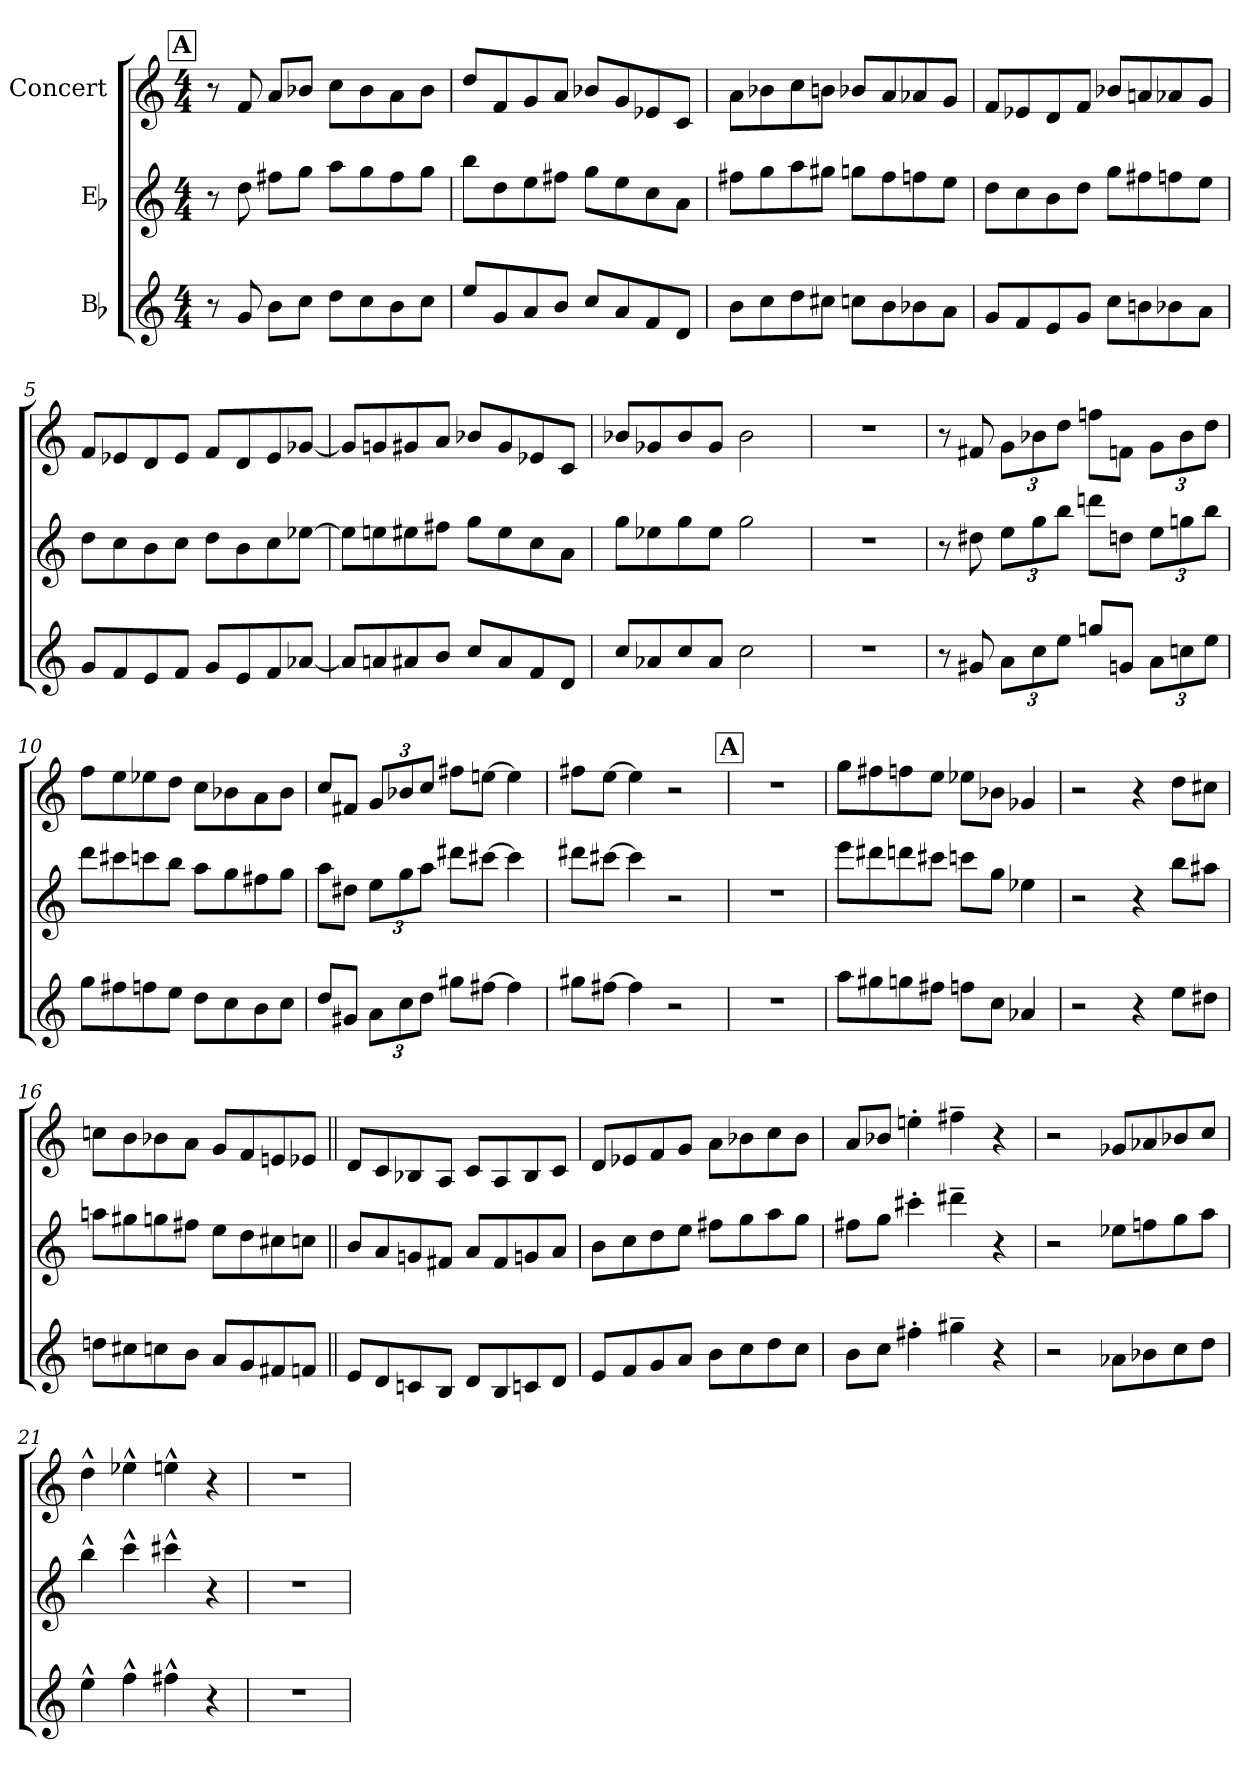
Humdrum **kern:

**kern	**kern	**kern
*part3	*part2	*part1
*staff3	*staff2	*staff1
*I"Bb	*I"Eb	*I"Concert
*clefG2	*clefG2	*clefG2
*ITrd1c2	*ITrd5c9	*
*k[b-e-]	*k[b-e-a-]	*k[]
*M4/4	*M4/4	*M4/4
*MM304	*MM304	*MM304
!!LO:REH:place=s1:b:B:fs=17.9823:t=A
=1	=1	=1
8r	8r	8r
8f/	8f\	8f/
8a\L	8an\L	8a/L
8b-\J	8b-\J	8b-X/J
8cc\L	8cc\L	8cc\L
8b-\	8b-\	8b-\
8a\	8a\	8a\
8b-\J	8b-\J	8b-\J
=2	=2	=2
8dd\L	8dd\L	8dd/L
8f/	8f\	8f/
8g/	8g\	8g/
8a\J	8an\J	8a/J
8b-\L	8b-\L	8b-X/L
8g/	8g\	8g/
8e-/	8e-\	8e-X/
8c/J	8c/J	8c/J
=3	=3	=3
8a\L	8an\L	8a\L
8b-\	8b-\	8b-X\
8cc\	8cc\	8cc\
8bn\J	8bn\J	8bn\J
8b-X\L	8b-X\L	8b-X/L
8a\	8a\	8a/
8a-X\	8a-X\	8a-X/
8g/J	8g\J	8g/J
=4	=4	=4
8f/L	8f\L	8f/L
8e-/	8e-\	8e-X/
8d/	8d\	8d/
8f/J	8f\J	8f/J
8b-\L	8b-\L	8b-X/L
8an\	8an\	8an/
8a-X\	8a-X\	8a-X/
8g/J	8g\J	8g/J
!!LO:LB:g=z
=5	=5	=5
8f/L	8f\L	8f/L
8e-/	8e-\	8e-X/
8d/	8d\	8d/
8e-/J	8e-\J	8e-/J
8f/L	8f\L	8f/L
8d/	8d\	8d/
8e-/	8e-\	8e-/
[8g-X/J	[8g-X\J	[8g-X/J
=6	=6	=6
8g-/L]	8g-\L]	8g-/L]
8gn/	8gn\	8gn/
8g#X/	8g#X\	8g#X/
8a\J	8an\J	8a/J
8b-\L	8b-\L	8b-X/L
8g#/	8g#\	8g#/
8e-/	8e-\	8e-X/
8c/J	8c/J	8c/J
=7	=7	=7
8b-\L	8b-\L	8b-X/L
8g-X/	8g-X\	8g-X/
8b-\	8b-\	8b-/
8g-/J	8g-\J	8g-/J
2b-\	2b-\	2b-\
=8	=8	=8
1r	1r	1r
!!LO:PB:g=z
=9	=9	=9
8r	8r	8r
8f#X/	8f#X\	8f#X/
*Xbrackettup	*Xbrackettup	*Xbrackettup
12g/L	12g\L	12g\L
12b-\	12b-\	12b-X\
12dd\J	12dd\J	12dd\J
8ffn\L	8ffn\L	8ffn\L
8fn/J	8fn\J	8fn\J
12g/L	12g\L	12g\L
12b-X\	12b-X\	12b-\
12dd\J	12dd\J	12dd\J
=10	=10	=10
8ff\L	8ff\L	8ff\L
8een\	8een\	8ee\
8ee-X\	8ee-X\	8ee-X\
8dd\J	8dd\J	8dd\J
8cc\L	8cc\L	8cc\L
8b-\	8b-\	8b-X\
8a\	8an\	8a\
8b-\J	8b-\J	8b-\J
=11	=11	=11
8cc\L	8cc\L	8cc/L
8f#X/J	8f#X\J	8f#X/J
12g/L	12g\L	12g/L
12b-\	12b-\	12b-X/
12cc\J	12cc\J	12cc/J
8ff#X\L	8ff#X\L	8ff#X\L
[8een\J	[8een\J	[8een\J
4ee\]	4ee\]	4ee\]
=12	=12	=12
8ff#X\L	8ff#X\L	8ff#X\L
[8een\J	[8een\J	[8ee\J
4ee\]	4ee\]	4ee\]
2r	2r	2r
!!LO:LB:g=z
!!LO:REH:place=s1:b:B:fs=17.9823:t=A
=13	=13	=13
1r	1r	1r
=14	=14	=14
8gg\L	8gg\L	8gg\L
8ff#X\	8ff#X\	8ff#X\
8ffn\	8ffn\	8ffn\
8een\J	8een\J	8ee\J
8ee-X\L	8ee-X\L	8ee-X\L
8b-\J	8b-\J	8b-X\J
4g-X/	4g-X\	4g-X/
=15	=15	=15
2r	2r	2r
4r	4r	4r
8dd\L	8dd\L	8dd\L
8cc#X\J	8cc#X\J	8cc#X\J
=16	=16	=16
8ccn\L	8ccn\L	8ccn\L
8bn\	8bn\	8b\
8b-X\	8b-X\	8b-X\
8a\J	8an\J	8a\J
8g/L	8g\L	8g/L
8f/	8f\	8f/
8en/	8en\	8en/
8e-X/J	8e-X\J	8e-X/J
!!LO:LB:g=z
=17||	=17||	=17||
8d/L	8d\L	8d/L
8c/	8c/	8c/
8B-X/	8B-X/	8B-X/
8A/J	8An/J	8A/J
8c/L	8c/L	8c/L
8A/	8A/	8A/
8B-X/	8B-X/	8B-/
8c/J	8c/J	8c/J
=18	=18	=18
8d/L	8d\L	8d/L
8e-/	8e-\	8e-X/
8f/	8f\	8f/
8g/J	8g\J	8g/J
8a\L	8an\L	8a\L
8b-\	8b-\	8b-X\
8cc\	8cc\	8cc\
8b-\J	8b-\J	8b-\J
=19	=19	=19
8a\L	8an\L	8a/L
8b-\J	8b-\J	8b-X/J
4een'\	4een'\	4een'\
4ff#X~\	4ff#X~\	4ff#X~\
4r	4r	4r
=20	=20	=20
2r	2r	2r
8g-X/L	8g-X\L	8g-X/L
8a-X\	8a-X\	8a-X/
8b-\	8b-\	8b-X/
8cc\J	8cc\J	8cc/J
!!LO:PB:g=z
=21	=21	=21
4dd^^\	4dd^^\	4dd^^\
4ee-^^\	4ee-^^\	4ee-X^^\
4een^^\	4een^^\	4een^^\
4r	4r	4r
=22	=22	=22
1r	1r	1r
=	=	=
*-	*-	*-
